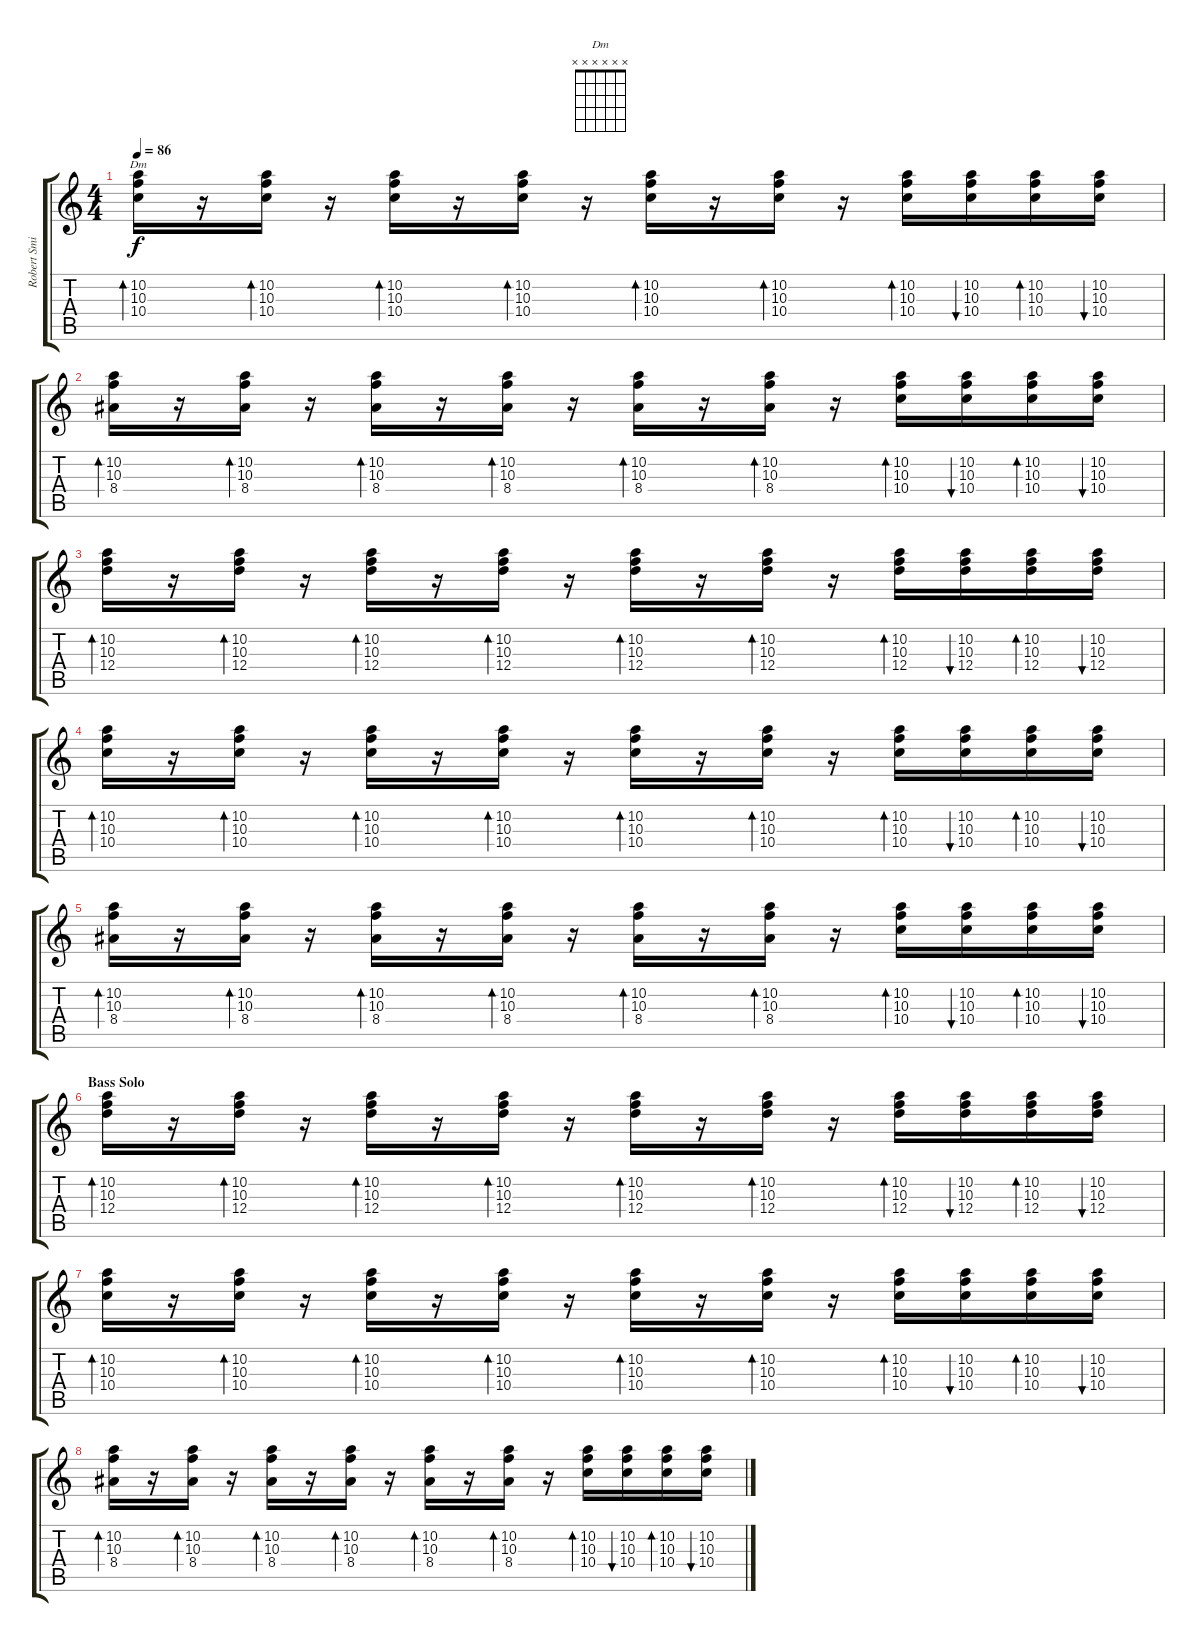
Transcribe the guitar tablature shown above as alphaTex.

\track ("Robert Smith (Guitar)" "Robert Smi") {instrument electricguitarclean}
\staff {score tabs}
\tuning (E4 B3 G3 D3 A2 E2) {hide}
\chord ("Dm" x x x x x x)
\ts (4 4)
\tempo 86
\clef g2
\ks c
(10.2 10.3 10.4).16{bd 30 ch "Dm" dy f} r.16 (10.2 10.3 10.4).16{bd 30} r.16 (10.2 10.3 10.4).16{bd 30} r.16 (10.2 10.3 10.4).16{bd 30} r.16 (10.2 10.3 10.4).16{bd 30} r.16 (10.2 10.3 10.4).16{bd 30} r.16 (10.2 10.3 10.4).16{bd 30} (10.2 10.3 10.4).16{bu 30} (10.2 10.3 10.4).16{bd 30} (10.2 10.3 10.4).16{bu 30} |
(10.2 10.3 8.4).16{bd 30} r.16 (10.2 10.3 8.4).16{bd 30} r.16 (10.2 10.3 8.4).16{bd 30} r.16 (10.2 10.3 8.4).16{bd 30} r.16 (10.2 10.3 8.4).16{bd 30} r.16 (10.2 10.3 8.4).16{bd 30} r.16 (10.2 10.3 10.4).16{bd 30} (10.2 10.3 10.4).16{bu 30} (10.2 10.3 10.4).16{bd 30} (10.2 10.3 10.4).16{bu 30} |
(10.2 10.3 12.4).16{bd 30} r.16 (10.2 10.3 12.4).16{bd 30} r.16 (10.2 10.3 12.4).16{bd 30} r.16 (10.2 10.3 12.4).16{bd 30} r.16 (10.2 10.3 12.4).16{bd 30} r.16 (10.2 10.3 12.4).16{bd 30} r.16 (10.2 10.3 12.4).16{bd 30} (10.2 10.3 12.4).16{bu 30} (10.2 10.3 12.4).16{bd 30} (10.2 10.3 12.4).16{bu 30} |
(10.2 10.3 10.4).16{bd 30} r.16 (10.2 10.3 10.4).16{bd 30} r.16 (10.2 10.3 10.4).16{bd 30} r.16 (10.2 10.3 10.4).16{bd 30} r.16 (10.2 10.3 10.4).16{bd 30} r.16 (10.2 10.3 10.4).16{bd 30} r.16 (10.2 10.3 10.4).16{bd 30} (10.2 10.3 10.4).16{bu 30} (10.2 10.3 10.4).16{bd 30} (10.2 10.3 10.4).16{bu 30} |
(10.2 10.3 8.4).16{bd 30} r.16 (10.2 10.3 8.4).16{bd 30} r.16 (10.2 10.3 8.4).16{bd 30} r.16 (10.2 10.3 8.4).16{bd 30} r.16 (10.2 10.3 8.4).16{bd 30} r.16 (10.2 10.3 8.4).16{bd 30} r.16 (10.2 10.3 10.4).16{bd 30} (10.2 10.3 10.4).16{bu 30} (10.2 10.3 10.4).16{bd 30} (10.2 10.3 10.4).16{bu 30} |
\section ("" "Bass Solo")
(10.2 10.3 12.4).16{bd 30} r.16 (10.2 10.3 12.4).16{bd 30} r.16 (10.2 10.3 12.4).16{bd 30} r.16 (10.2 10.3 12.4).16{bd 30} r.16 (10.2 10.3 12.4).16{bd 30} r.16 (10.2 10.3 12.4).16{bd 30} r.16 (10.2 10.3 12.4).16{bd 30} (10.2 10.3 12.4).16{bu 30} (10.2 10.3 12.4).16{bd 30} (10.2 10.3 12.4).16{bu 30} |
(10.2 10.3 10.4).16{bd 30} r.16 (10.2 10.3 10.4).16{bd 30} r.16 (10.2 10.3 10.4).16{bd 30} r.16 (10.2 10.3 10.4).16{bd 30} r.16 (10.2 10.3 10.4).16{bd 30} r.16 (10.2 10.3 10.4).16{bd 30} r.16 (10.2 10.3 10.4).16{bd 30} (10.2 10.3 10.4).16{bu 30} (10.2 10.3 10.4).16{bd 30} (10.2 10.3 10.4).16{bu 30} |
(10.2 10.3 8.4).16{bd 30} r.16 (10.2 10.3 8.4).16{bd 30} r.16 (10.2 10.3 8.4).16{bd 30} r.16 (10.2 10.3 8.4).16{bd 30} r.16 (10.2 10.3 8.4).16{bd 30} r.16 (10.2 10.3 8.4).16{bd 30} r.16 (10.2 10.3 10.4).16{bd 30} (10.2 10.3 10.4).16{bu 30} (10.2 10.3 10.4).16{bd 30} (10.2 10.3 10.4).16{bu 30}
